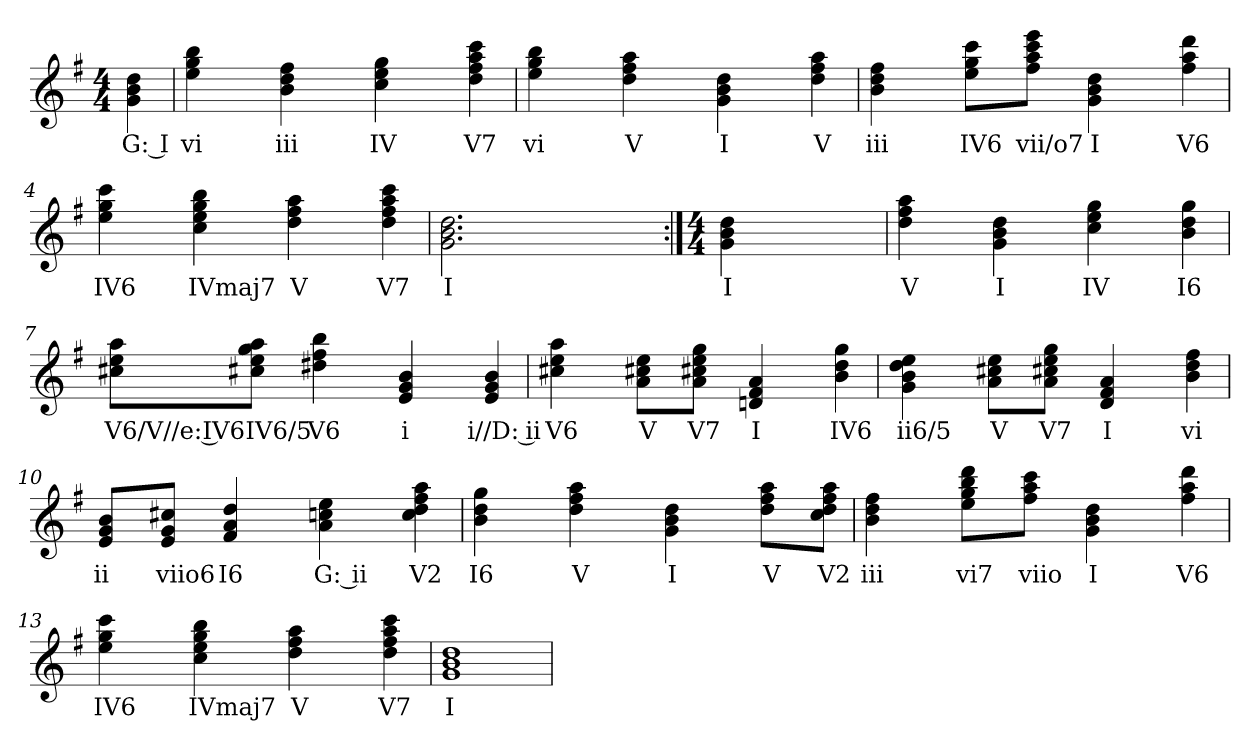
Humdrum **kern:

**kern	**text
*part1	*part1
*staff1	*staff1
*k[f#]	*
*G:	*
*M4/4	*
=	=
4g 4b 4dd	G: I
=1	=1
4ee 4gg 4bb	vi
4ryy	.
4b 4dd 4ff#	iii
4ryy	.
4cc 4ee 4gg	IV
4ryy	.
4dd 4ff# 4aa 4ccc	V7
=2	=2
4ee 4gg 4bb	vi
4ryy	.
4dd 4ff# 4aa	V
4ryy	.
4g 4b 4dd	I
4ryy	.
4dd 4ff# 4aa	V
=3	=3
4b 4dd 4ff#	iii
4ryy	.
8ee 8gg 8cccL	IV6
8ryy	.
8ff# 8aa 8ccc 8eeeJ	vii/o7
8ryy	.
4g 4b 4dd	I
4ryy	.
4ff# 4aa 4ddd	V6
=4	=4
4ee 4gg 4ccc	IV6
4ryy	.
4cc 4ee 4gg 4bb	IVmaj7
4ryy	.
4dd 4ff# 4aa	V
4ryy	.
4dd 4ff# 4aa 4ccc	V7
=5a	=5a
2.g 2.b 2.dd	I
2.ryy	.
4ryy	.
=5b:|!	=5b:|!
*M4/4	*
4g 4b 4dd	I
4ryy	.
2ryy	.
=6	=6
4dd 4ff# 4aa	V
4ryy	.
4g 4b 4dd	I
4ryy	.
4cc 4ee 4gg	IV
4ryy	.
4b 4dd 4gg	I6
=7	=7
8cc#X 8ee 8aaL	V6/V//e: IV6
8ryy	.
8cc#X 8ee 8gg 8aaJ	IV6/5
8ryy	.
4dd#X 4ff# 4bb	V6
4ryy	.
4e 4g 4b	i
4ryy	.
4e 4g 4b	i//D: ii
=8	=8
4cc#X 4ee 4aa	V6
4ryy	.
8a 8cc#X 8eeL	V
8ryy	.
8a 8cc#X 8ee 8ggJ	V7
8ryy	.
4dn 4f# 4a	I
4ryy	.
4b 4dd 4gg	IV6
=9	=9
4g 4b 4dd 4ee	ii6/5
4ryy	.
8a 8cc#X 8eeL	V
8ryy	.
8a 8cc#X 8ee 8ggJ	V7
8ryy	.
4d 4f# 4a	I
4ryy	.
4b 4dd 4ff#	vi
=10	=10
8e 8g 8bL	ii
8ryy	.
8e 8g 8cc#XJ	viio6
8ryy	.
4f# 4a 4dd	I6
4ryy	.
4a 4ccn 4ee	G: ii
4ryy	.
4cc 4dd 4ff# 4aa	V2
=11	=11
4b 4dd 4gg	I6
4ryy	.
4dd 4ff# 4aa	V
4ryy	.
4g 4b 4dd	I
4ryy	.
8dd 8ff# 8aaL	V
8ryy	.
8cc 8dd 8ff# 8aaJ	V2
=12	=12
4b 4dd 4ff#	iii
4ryy	.
8ee 8gg 8bb 8dddL	vi7
8ryy	.
8ff# 8aa 8cccJ	viio
8ryy	.
4g 4b 4dd	I
4ryy	.
4ff# 4aa 4ddd	V6
=13	=13
4ee 4gg 4ccc	IV6
4ryy	.
4cc 4ee 4gg 4bb	IVmaj7
4ryy	.
4dd 4ff# 4aa	V
4ryy	.
4dd 4ff# 4aa 4ccc	V7
=14	=14
1g 1b 1dd	I
=	=
*-	*-
